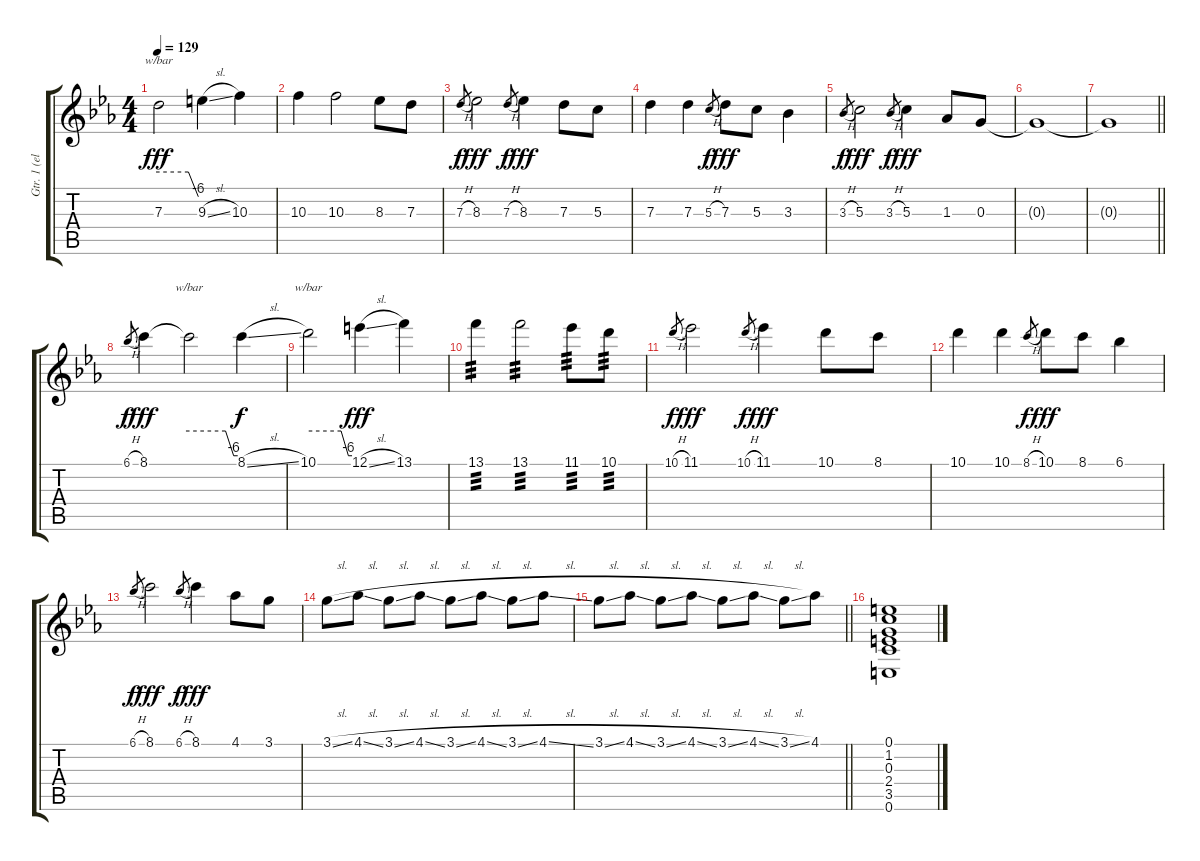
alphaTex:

\track ("Gtr. 1 (elec.)" "Gtr. 1 (el") {instrument overdrivenguitar}
\staff {score tabs}
\tuning (E4 B3 G3 D3 A2 E2) {hide}
\ts (4 4)
\tempo 129
\clef g2
\ks eb
7.3.2{tbe (custom default 0 0 45 0 60 -24) dy fff} 9.3{sl}.4 10.3.4 |
10.3.4 10.3.2 8.3.8 7.3.8 |
7.3{h}.8{gr dy f} 8.3.2{dy fff} 7.3{h}.8{gr dy f} 8.3.4{dy fff} 7.3.8 5.3.8 |
7.3.4 7.3.4 5.3{h}.8{gr dy f} 7.3.8{dy fff} 5.3.8 3.3.4 |
3.3{h}.8{gr dy f} 5.3.2{dy fff} 3.3{h}.8{gr dy f} 5.3.4{dy fff} 1.3.8 0.3.8 |
0.3{t}.1 |
\barLineRight lightlight
0.3{t}.1 |
6.1{h}.8{gr dy f} 8.1.4{dy fff} 8.1{t}.2{tbe (custom default 0 0 45 0 55 -24 60 -24)} 8.1{sl}.4{dy f} |
10.1.2{tbe (custom default 0 0 45 0 55 -24 60 -24)} 12.1{sl}.4{dy fff} 13.1.4 |
13.1.4{tp 3} 13.1.2{tp 3} 11.1.8{tp 3} 10.1.8{tp 3} |
10.1{h}.8{gr dy f} 11.1.2{dy fff} 10.1{h}.8{gr dy f} 11.1.4{dy fff} 10.1.8 8.1.8 |
10.1.4 10.1.4 8.1{h}.8{gr dy f} 10.1.8{dy fff} 8.1.8 6.1.4 |
6.1{h}.8{gr dy f} 8.1.2{dy fff} 6.1{h}.8{gr dy f} 8.1.4{dy fff} 4.1.8 3.1.8 |
3.1{sl}.8 4.1{sl}.8 3.1{sl}.8 4.1{sl}.8 3.1{sl}.8 4.1{sl}.8 3.1{sl}.8 4.1{sl}.8 |
\barLineRight lightlight
3.1{sl}.8 4.1{sl}.8 3.1{sl}.8 4.1{sl}.8 3.1{sl}.8 4.1{sl}.8 3.1{sl}.8 4.1.8 |
(0.1 1.2 0.3 2.4 3.5 0.6).1
